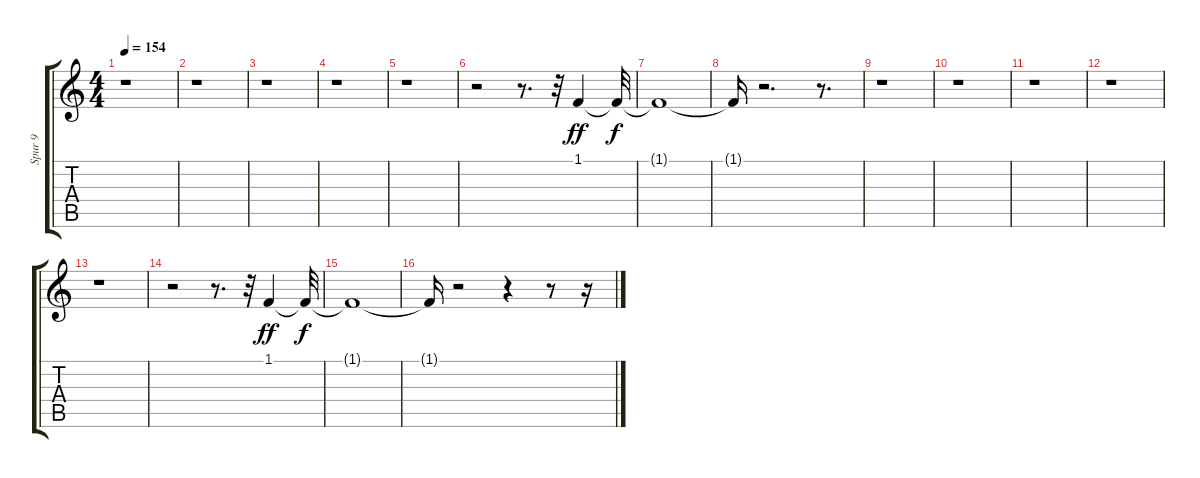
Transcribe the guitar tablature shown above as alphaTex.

\track ("Spur 9" "Spur 9") {instrument acousticgrandpiano}
\staff {score tabs}
\tuning (E4 B3 G3 D3 A2 E2) {hide}
\ts (4 4)
\tempo 154
\clef g2
\ks c
r.1{dy f} |
r.1 |
r.1 |
r.1 |
r.1 |
r.2 r.8{d} r.32 1.1.4{dy ff} 1.1{t}.32{dy f} |
1.1{t}.1 |
1.1{t}.16 r.2{d} r.8{d} |
r.1 |
r.1 |
r.1 |
r.1 |
r.1 |
r.2 r.8{d} r.32 1.1.4{dy ff} 1.1{t}.32{dy f} |
1.1{t}.1 |
1.1{t}.16 r.2 r.4 r.8 r.16
